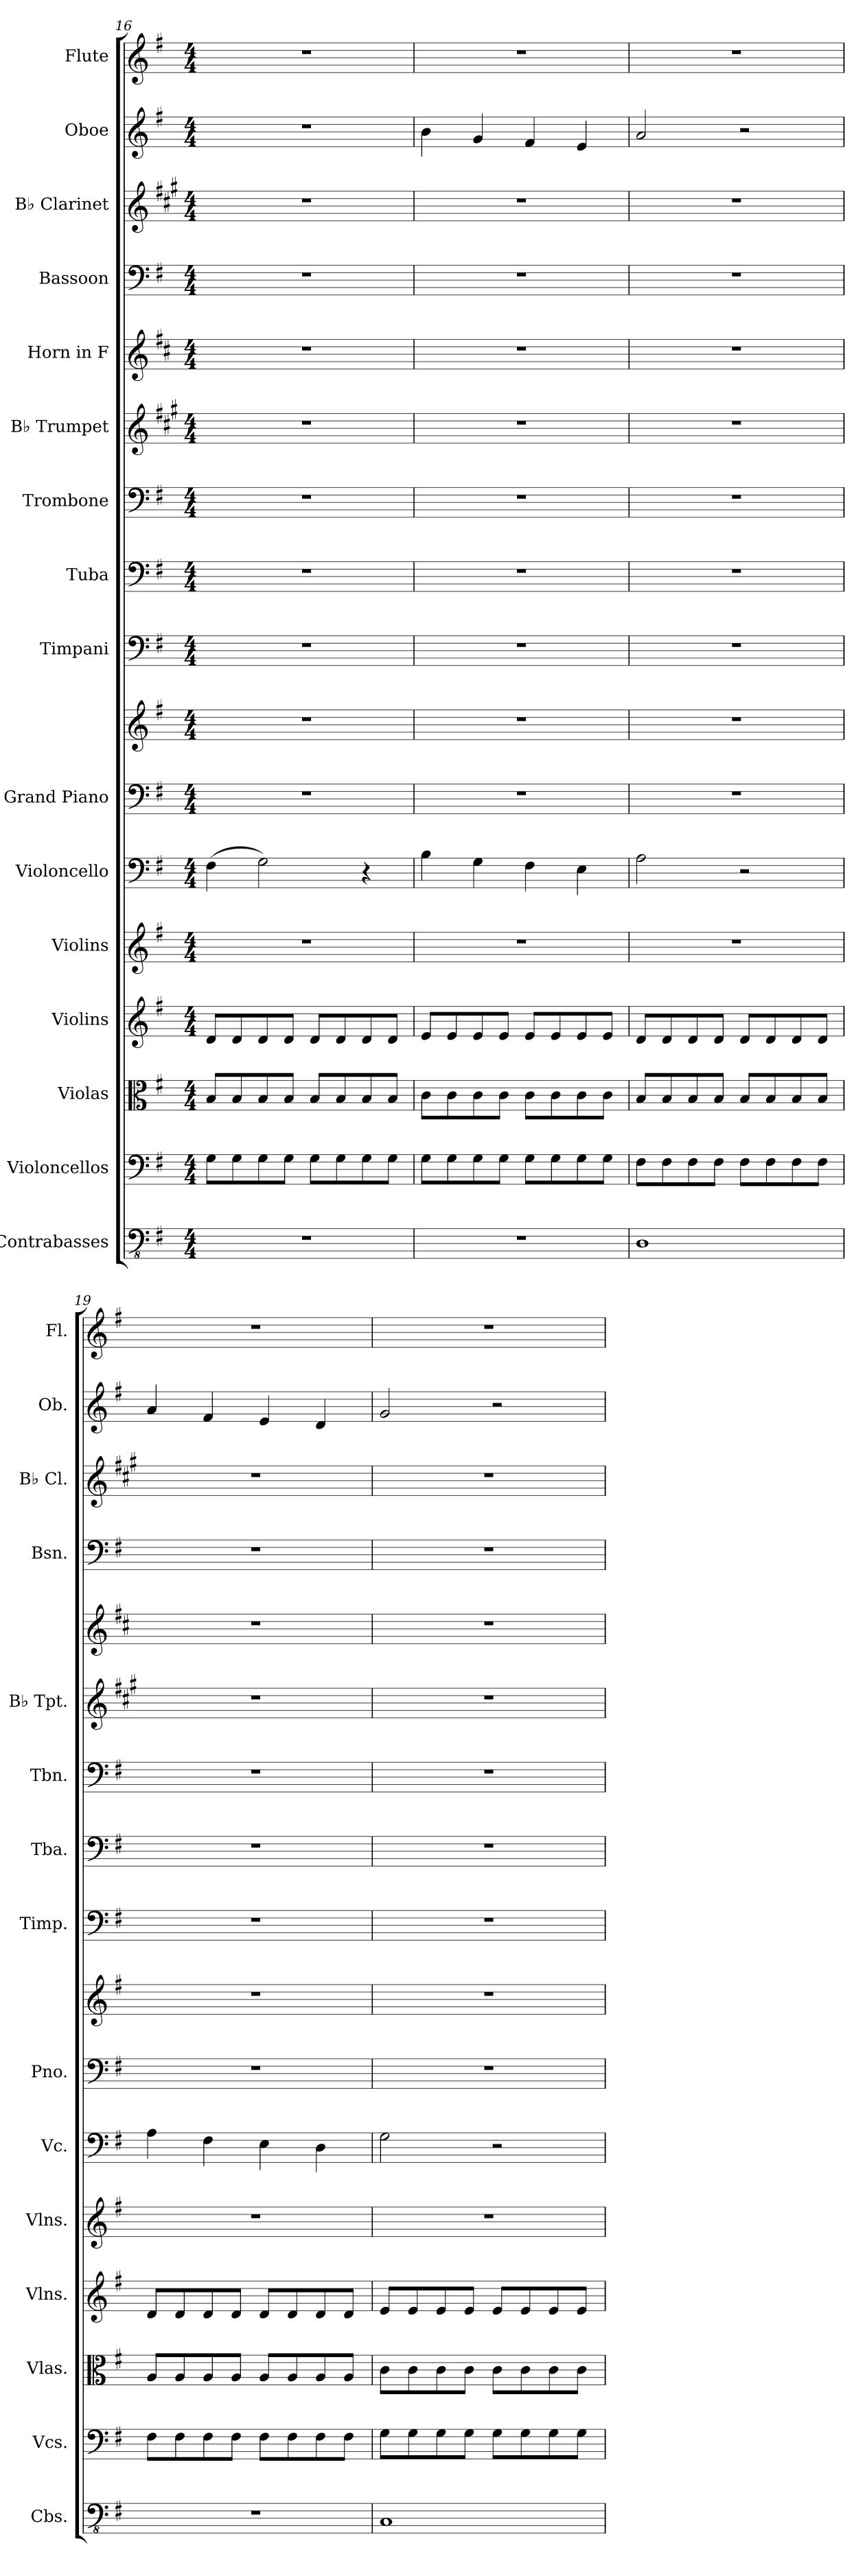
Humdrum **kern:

**kern	**kern	**kern	**kern	**kern	**kern	**kern	**kern	**kern	**kern	**kern	**kern	**kern	**kern	**kern	**kern	**kern
*part16	*part15	*part14	*part13	*part12	*part11	*part10	*part10	*part9	*part8	*part7	*part6	*part5	*part4	*part3	*part2	*part1
*staff17	*staff16	*staff15	*staff14	*staff13	*staff12	*staff11	*staff10	*staff9	*staff8	*staff7	*staff6	*staff5	*staff4	*staff3	*staff2	*staff1
*I"Contrabasses	*I"Violoncellos	*I"Violas	*I"Violins	*I"Violins	*I"Violoncello	*I"Grand Piano	*	*I"Timpani	*I"Tuba	*I"Trombone	*I"B♭ Trumpet	*I"Horn in F	*I"Bassoon	*I"B♭ Clarinet	*I"Oboe	*I"Flute
*I'Cbs.	*I'Vcs.	*I'Vlas.	*I'Vlns.	*I'Vlns.	*I'Vc.	*I'Pno.	*	*I'Timp.	*I'Tba.	*I'Tbn.	*I'B♭ Tpt.	*	*I'Bsn.	*I'B♭ Cl.	*I'Ob.	*I'Fl.
*clefFv4	*clefF4	*clefC3	*clefG2	*clefG2	*clefF4	*clefF4	*clefG2	*clefF4	*clefF4	*clefF4	*clefG2	*clefG2	*clefF4	*clefG2	*clefG2	*clefG2
*	*	*	*	*	*	*	*	*	*	*	*ITrd1c2	*ITrd4c7	*	*ITrd1c2	*	*
*k[f#]	*k[f#]	*k[f#]	*k[f#]	*k[f#]	*k[f#]	*k[f#]	*k[f#]	*k[f#]	*k[f#]	*k[f#]	*k[f#]	*k[f#]	*k[f#]	*k[f#]	*k[f#]	*k[f#]
*M4/4	*M4/4	*M4/4	*M4/4	*M4/4	*M4/4	*M4/4	*M4/4	*M4/4	*M4/4	*M4/4	*M4/4	*M4/4	*M4/4	*M4/4	*M4/4	*M4/4
=16	=16	=16	=16	=16	=16	=16	=16	=16	=16	=16	=16	=16	=16	=16	=16	=16
1r	8G\L	8B/L	8d/L	1r	(4F#\	1r	1r	1r	1r	1r	1r	1r	1r	1r	1r	1r
.	8G\	8B/	8d/	.	.	.	.	.	.	.	.	.	.	.	.	.
.	8G\	8B/	8d/	.	2G\)	.	.	.	.	.	.	.	.	.	.	.
.	8G\J	8B/J	8d/J	.	.	.	.	.	.	.	.	.	.	.	.	.
.	8G\L	8B/L	8d/L	.	.	.	.	.	.	.	.	.	.	.	.	.
.	8G\	8B/	8d/	.	.	.	.	.	.	.	.	.	.	.	.	.
.	8G\	8B/	8d/	.	4r	.	.	.	.	.	.	.	.	.	.	.
.	8G\J	8B/J	8d/J	.	.	.	.	.	.	.	.	.	.	.	.	.
=17	=17	=17	=17	=17	=17	=17	=17	=17	=17	=17	=17	=17	=17	=17	=17	=17
1r	8G\L	8c\L	8e/L	1r	4B\	1r	1r	1r	1r	1r	1r	1r	1r	1r	4b\	1r
.	8G\	8c\	8e/	.	.	.	.	.	.	.	.	.	.	.	.	.
.	8G\	8c\	8e/	.	4G\	.	.	.	.	.	.	.	.	.	4g/	.
.	8G\J	8c\J	8e/J	.	.	.	.	.	.	.	.	.	.	.	.	.
.	8G\L	8c\L	8e/L	.	4F#\	.	.	.	.	.	.	.	.	.	4f#/	.
.	8G\	8c\	8e/	.	.	.	.	.	.	.	.	.	.	.	.	.
.	8G\	8c\	8e/	.	4E\	.	.	.	.	.	.	.	.	.	4e/	.
.	8G\J	8c\J	8e/J	.	.	.	.	.	.	.	.	.	.	.	.	.
=18	=18	=18	=18	=18	=18	=18	=18	=18	=18	=18	=18	=18	=18	=18	=18	=18
1DD	8F#\L	8B/L	8d/L	1r	2A\	1r	1r	1r	1r	1r	1r	1r	1r	1r	2a/	1r
.	8F#\	8B/	8d/	.	.	.	.	.	.	.	.	.	.	.	.	.
.	8F#\	8B/	8d/	.	.	.	.	.	.	.	.	.	.	.	.	.
.	8F#\J	8B/J	8d/J	.	.	.	.	.	.	.	.	.	.	.	.	.
.	8F#\L	8B/L	8d/L	.	2r	.	.	.	.	.	.	.	.	.	2r	.
.	8F#\	8B/	8d/	.	.	.	.	.	.	.	.	.	.	.	.	.
.	8F#\	8B/	8d/	.	.	.	.	.	.	.	.	.	.	.	.	.
.	8F#\J	8B/J	8d/J	.	.	.	.	.	.	.	.	.	.	.	.	.
!!LO:PB:g=z
=19	=19	=19	=19	=19	=19	=19	=19	=19	=19	=19	=19	=19	=19	=19	=19	=19
1r	8F#\L	8A/L	8d/L	1r	4A\	1r	1r	1r	1r	1r	1r	1r	1r	1r	4a/	1r
.	8F#\	8A/	8d/	.	.	.	.	.	.	.	.	.	.	.	.	.
.	8F#\	8A/	8d/	.	4F#\	.	.	.	.	.	.	.	.	.	4f#/	.
.	8F#\J	8A/J	8d/J	.	.	.	.	.	.	.	.	.	.	.	.	.
.	8F#\L	8A/L	8d/L	.	4E\	.	.	.	.	.	.	.	.	.	4e/	.
.	8F#\	8A/	8d/	.	.	.	.	.	.	.	.	.	.	.	.	.
.	8F#\	8A/	8d/	.	4D\	.	.	.	.	.	.	.	.	.	4d/	.
.	8F#\J	8A/J	8d/J	.	.	.	.	.	.	.	.	.	.	.	.	.
=20	=20	=20	=20	=20	=20	=20	=20	=20	=20	=20	=20	=20	=20	=20	=20	=20
1CC	8G\L	8c\L	8e/L	1r	2G\	1r	1r	1r	1r	1r	1r	1r	1r	1r	2g/	1r
.	8G\	8c\	8e/	.	.	.	.	.	.	.	.	.	.	.	.	.
.	8G\	8c\	8e/	.	.	.	.	.	.	.	.	.	.	.	.	.
.	8G\J	8c\J	8e/J	.	.	.	.	.	.	.	.	.	.	.	.	.
.	8G\L	8c\L	8e/L	.	2r	.	.	.	.	.	.	.	.	.	2r	.
.	8G\	8c\	8e/	.	.	.	.	.	.	.	.	.	.	.	.	.
.	8G\	8c\	8e/	.	.	.	.	.	.	.	.	.	.	.	.	.
.	8G\J	8c\J	8e/J	.	.	.	.	.	.	.	.	.	.	.	.	.
=	=	=	=	=	=	=	=	=	=	=	=	=	=	=	=	=
*-	*-	*-	*-	*-	*-	*-	*-	*-	*-	*-	*-	*-	*-	*-	*-	*-
